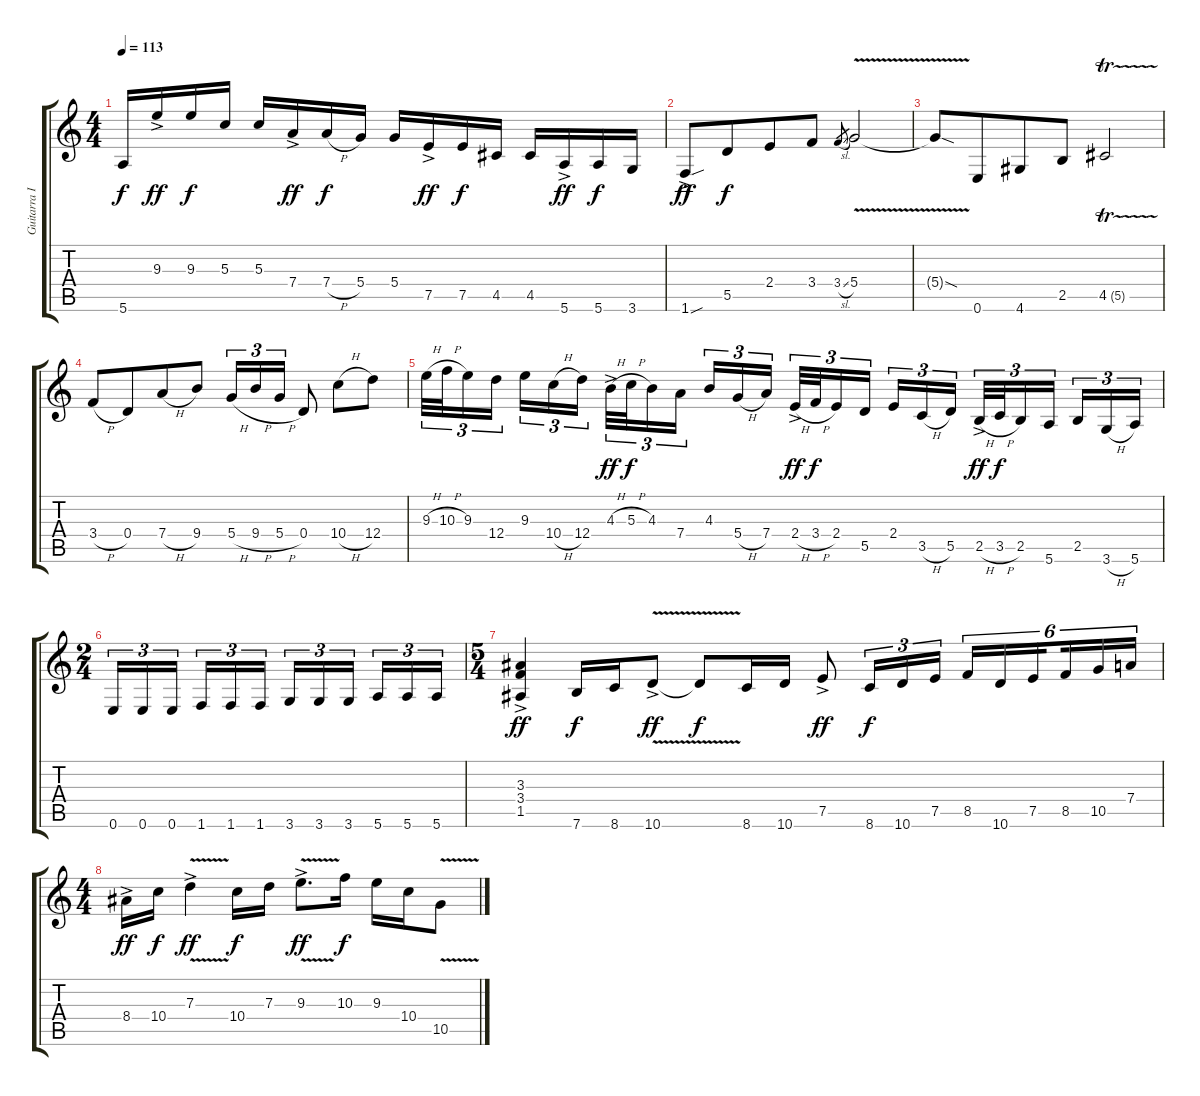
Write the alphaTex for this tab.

\track ("Guitarra I" "Guitarra I") {instrument distortionguitar}
\staff {score tabs}
\tuning (E4 B3 G3 D3 A2 E2) {hide}
\ts (4 4)
\tempo 113
\clef g2
\ks c
5.6.16{dy f} 9.3{ac}.16{dy ff} 9.3.16{dy f} 5.3.16 5.3.16 7.4{ac}.16{dy ff} 7.4{h}.16{dy f} 5.4.16 5.4.16 7.5{ac}.16{dy ff} 7.5.16{dy f} 4.5.16 4.5.16 5.6{ac}.16{dy ff} 5.6.16{dy f} 3.6.16 |
1.6{sou ac}.8{dy ff} 5.5.8{dy f beam merge} 2.4.8 3.4.8 3.4{sl}.8{gr} 5.4{v}.2 |
5.4{sod t}.8 0.6.8{beam merge} 4.6.8 2.5.8 4.5{tr (5 32)}.2 |
3.4{h}.8 0.4.8{beam merge} 7.4{h}.8 9.4.8 5.4{h}.16{tu (3 2)} 9.4{h}.16{tu (3 2)} 5.4{h}.16{tu (3 2)} 0.4.8 10.4{h}.8 12.4.8 |
9.3{h}.32{tu (3 2)} 10.3{h}.32{tu (3 2)} 9.3.16{tu (3 2)} 12.4.16{tu (3 2) beam splitsecondary} 9.3.16{tu (3 2)} 10.4{h}.16{tu (3 2)} 12.4.16{tu (3 2)} 4.3{h ac}.32{tu (3 2) dy ff} 5.3{h}.32{tu (3 2) dy f} 4.3.16{tu (3 2)} 7.4.16{tu (3 2) beam splitsecondary} 4.3.16{tu (3 2)} 5.4{h}.16{tu (3 2)} 7.4.16{tu (3 2)} 2.4{h ac}.32{tu (3 2) dy ff} 3.4{h}.32{tu (3 2) dy f} 2.4.16{tu (3 2)} 5.5.16{tu (3 2) beam splitsecondary} 2.4.16{tu (3 2)} 3.5{h}.16{tu (3 2)} 5.5.16{tu (3 2)} 2.5{h ac}.32{tu (3 2) dy ff} 3.5{h}.32{tu (3 2) dy f} 2.5.16{tu (3 2)} 5.6.16{tu (3 2) beam splitsecondary} 2.5.16{tu (3 2)} 3.6{h}.16{tu (3 2)} 5.6.16{tu (3 2)} |
\ts (2 4)
0.6.16{tu (3 2)} 0.6.16{tu (3 2)} 0.6.16{tu (3 2) beam splitsecondary} 1.6.16{tu (3 2)} 1.6.16{tu (3 2)} 1.6.16{tu (3 2)} 3.6.16{tu (3 2)} 3.6.16{tu (3 2)} 3.6.16{tu (3 2) beam splitsecondary} 5.6.16{tu (3 2)} 5.6.16{tu (3 2)} 5.6.16{tu (3 2)} |
\ts (5 4)
(3.3{ac} 3.4{ac} 1.5{ac}).4{dy ff} 7.6.16{dy f} 8.6.16 10.6{v ac}.8{dy ff} 10.6{t}.8{dy f} 8.6.16 10.6.16 7.5{ac}.8{dy ff} 8.6.16{tu (3 2) dy f} 10.6.16{tu (3 2)} 7.5.16{tu (3 2) beam split} 8.5.16{tu (6 4)} 10.6.16{tu (6 4)} 7.5.16{tu (6 4) beam splitsecondary} 8.5.16{tu (6 4)} 10.5.16{tu (6 4)} 7.4.16{tu (6 4)} |
\ts (4 4)
8.4{ac}.16{dy ff} 10.4.16{dy f} 7.3{v ac}.4{dy ff} 10.4.16{dy f} 7.3.16 9.3{v ac}.8{d dy ff} 10.3.16{dy f} 9.3.16 10.4.16 10.5{v}.8
